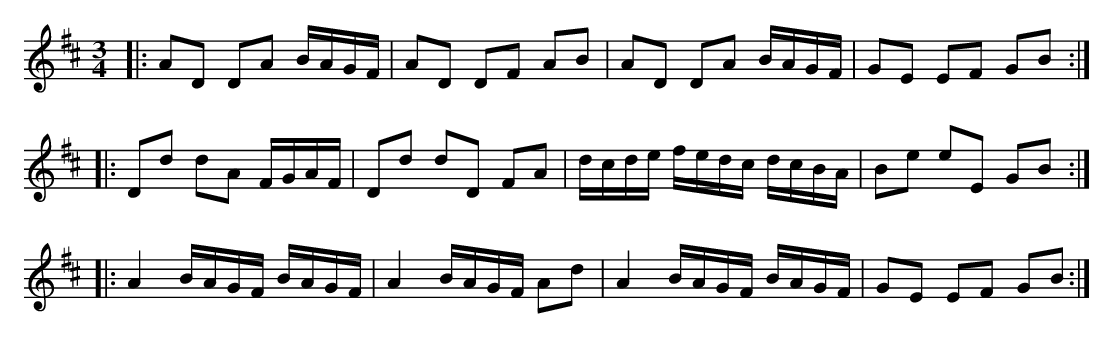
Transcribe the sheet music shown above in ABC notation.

X:1
M:3/4
K:D
|:AD DA B/A/G/F/|AD DF AB|AD DA B/A/G/F/|GE EF GB:|
|:Dd dA F/G/A/F/|Dd dD FA|d/c/d/e/ f/e/d/c/ d/c/B/A/|Be eE GB:|
|:A2 B/A/G/F/ B/A/G/F/|A2 B/A/G/F/ Ad|A2 B/A/G/F/ B/A/G/F/|GE EF GB:|
